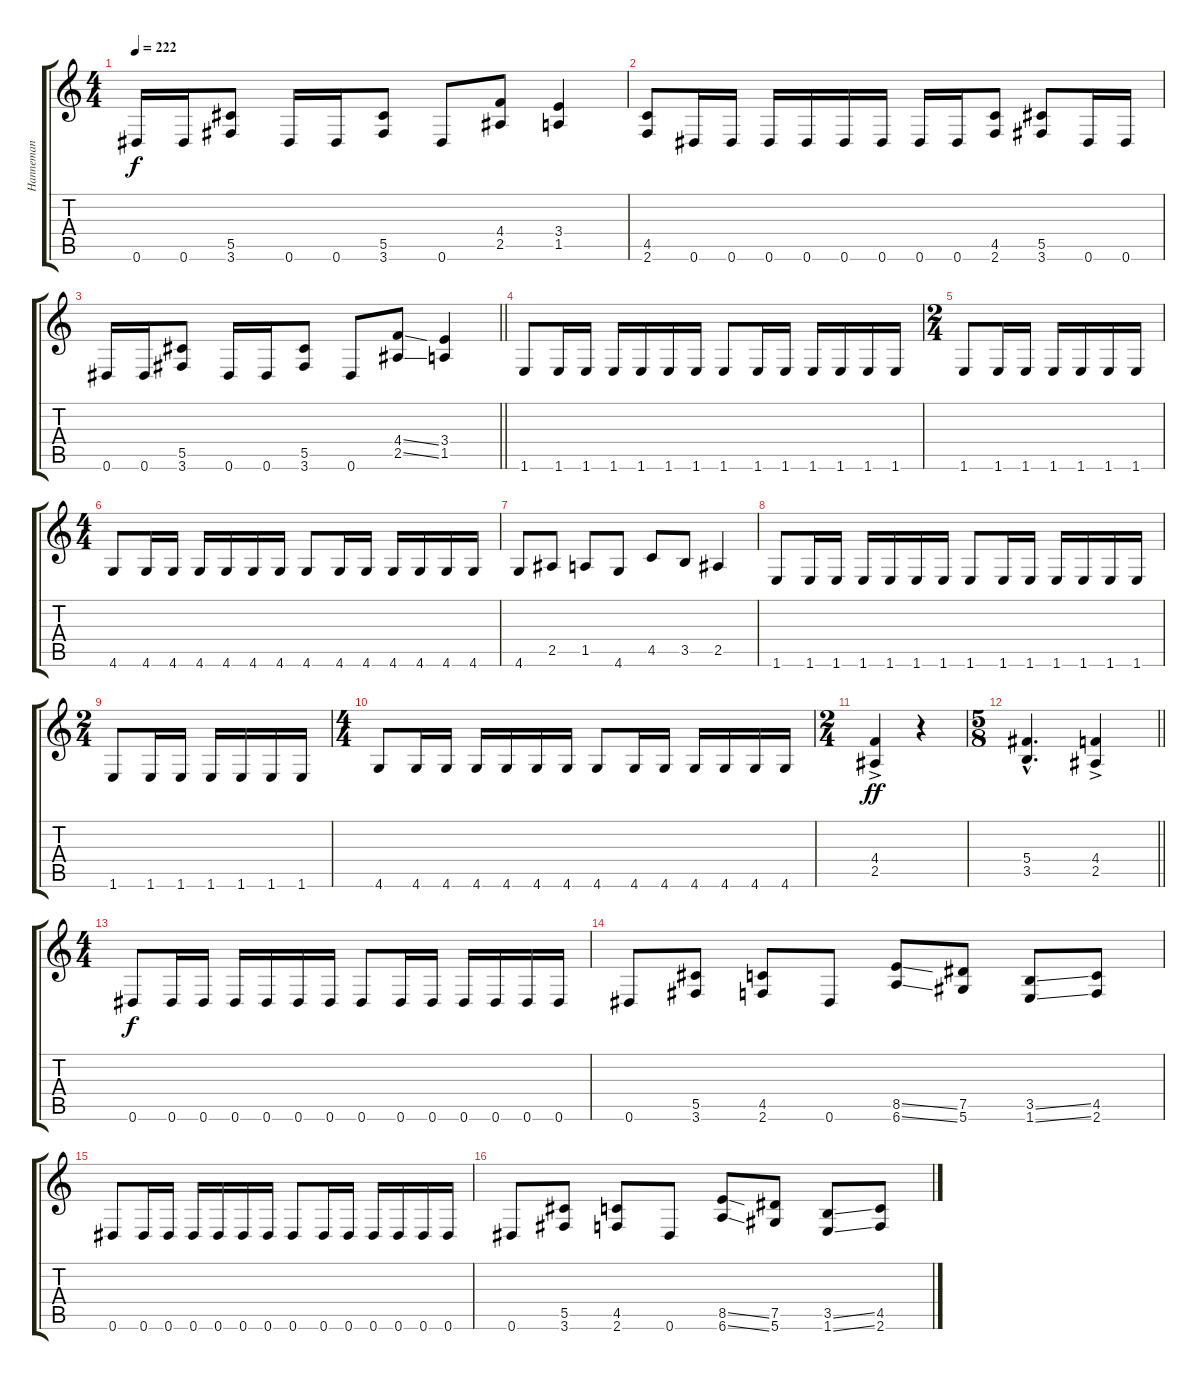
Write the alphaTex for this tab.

\track ("Hanneman" "Hanneman") {instrument distortionguitar}
\staff {score tabs}
\tuning (Eb4 Bb3 Gb3 Db3 Ab2 Eb2) {hide}
\ts (4 4)
\tempo 222
\clef g2
\ks c
0.6.16{dy f} 0.6.16 (5.5 3.6).8 0.6.16 0.6.16 (5.5 3.6).8 0.6.8 (4.4 2.5).8 (3.4 1.5).4 |
(4.5 2.6).8 0.6.16 0.6.16 0.6.16 0.6.16 0.6.16 0.6.16 0.6.16 0.6.16 (4.5 2.6).8 (5.5 3.6).8 0.6.16 0.6.16 |
\barLineRight lightlight
0.6.16 0.6.16 (5.5 3.6).8 0.6.16 0.6.16 (5.5 3.6).8 0.6.8 (4.4{ss} 2.5{ss}).8 (3.4 1.5).4 |
1.6.8 1.6.16 1.6.16 1.6.16 1.6.16 1.6.16 1.6.16 1.6.8 1.6.16 1.6.16 1.6.16 1.6.16 1.6.16 1.6.16 |
\ts (2 4)
1.6.8 1.6.16 1.6.16 1.6.16 1.6.16 1.6.16 1.6.16 |
\ts (4 4)
4.6.8 4.6.16 4.6.16 4.6.16 4.6.16 4.6.16 4.6.16 4.6.8 4.6.16 4.6.16 4.6.16 4.6.16 4.6.16 4.6.16 |
4.6.8 2.5.8 1.5.8 4.6.8 4.5.8 3.5.8 2.5.4 |
1.6.8 1.6.16 1.6.16 1.6.16 1.6.16 1.6.16 1.6.16 1.6.8 1.6.16 1.6.16 1.6.16 1.6.16 1.6.16 1.6.16 |
\ts (2 4)
1.6.8 1.6.16 1.6.16 1.6.16 1.6.16 1.6.16 1.6.16 |
\ts (4 4)
4.6.8 4.6.16 4.6.16 4.6.16 4.6.16 4.6.16 4.6.16 4.6.8 4.6.16 4.6.16 4.6.16 4.6.16 4.6.16 4.6.16 |
\ts (2 4)
(4.4{ac} 2.5{ac}).4{dy ff} r.4 |
\ts (5 8)
\barLineRight lightlight
(5.4{hac} 3.5{hac}).4{d} (4.4{ac} 2.5{ac}).4 |
\ts (4 4)
0.6.8{dy f} 0.6.16 0.6.16 0.6.16 0.6.16 0.6.16 0.6.16 0.6.8 0.6.16 0.6.16 0.6.16 0.6.16 0.6.16 0.6.16 |
0.6.8 (5.5 3.6).8 (4.5 2.6).8 0.6.8 (8.5{ss} 6.6{ss}).8 (7.5 5.6).8 (3.5{ss} 1.6{ss}).8 (4.5 2.6).8 |
0.6.8 0.6.16 0.6.16 0.6.16 0.6.16 0.6.16 0.6.16 0.6.8 0.6.16 0.6.16 0.6.16 0.6.16 0.6.16 0.6.16 |
0.6.8 (5.5 3.6).8 (4.5 2.6).8 0.6.8 (8.5{ss} 6.6{ss}).8 (7.5 5.6).8 (3.5{ss} 1.6{ss}).8 (4.5 2.6).8
